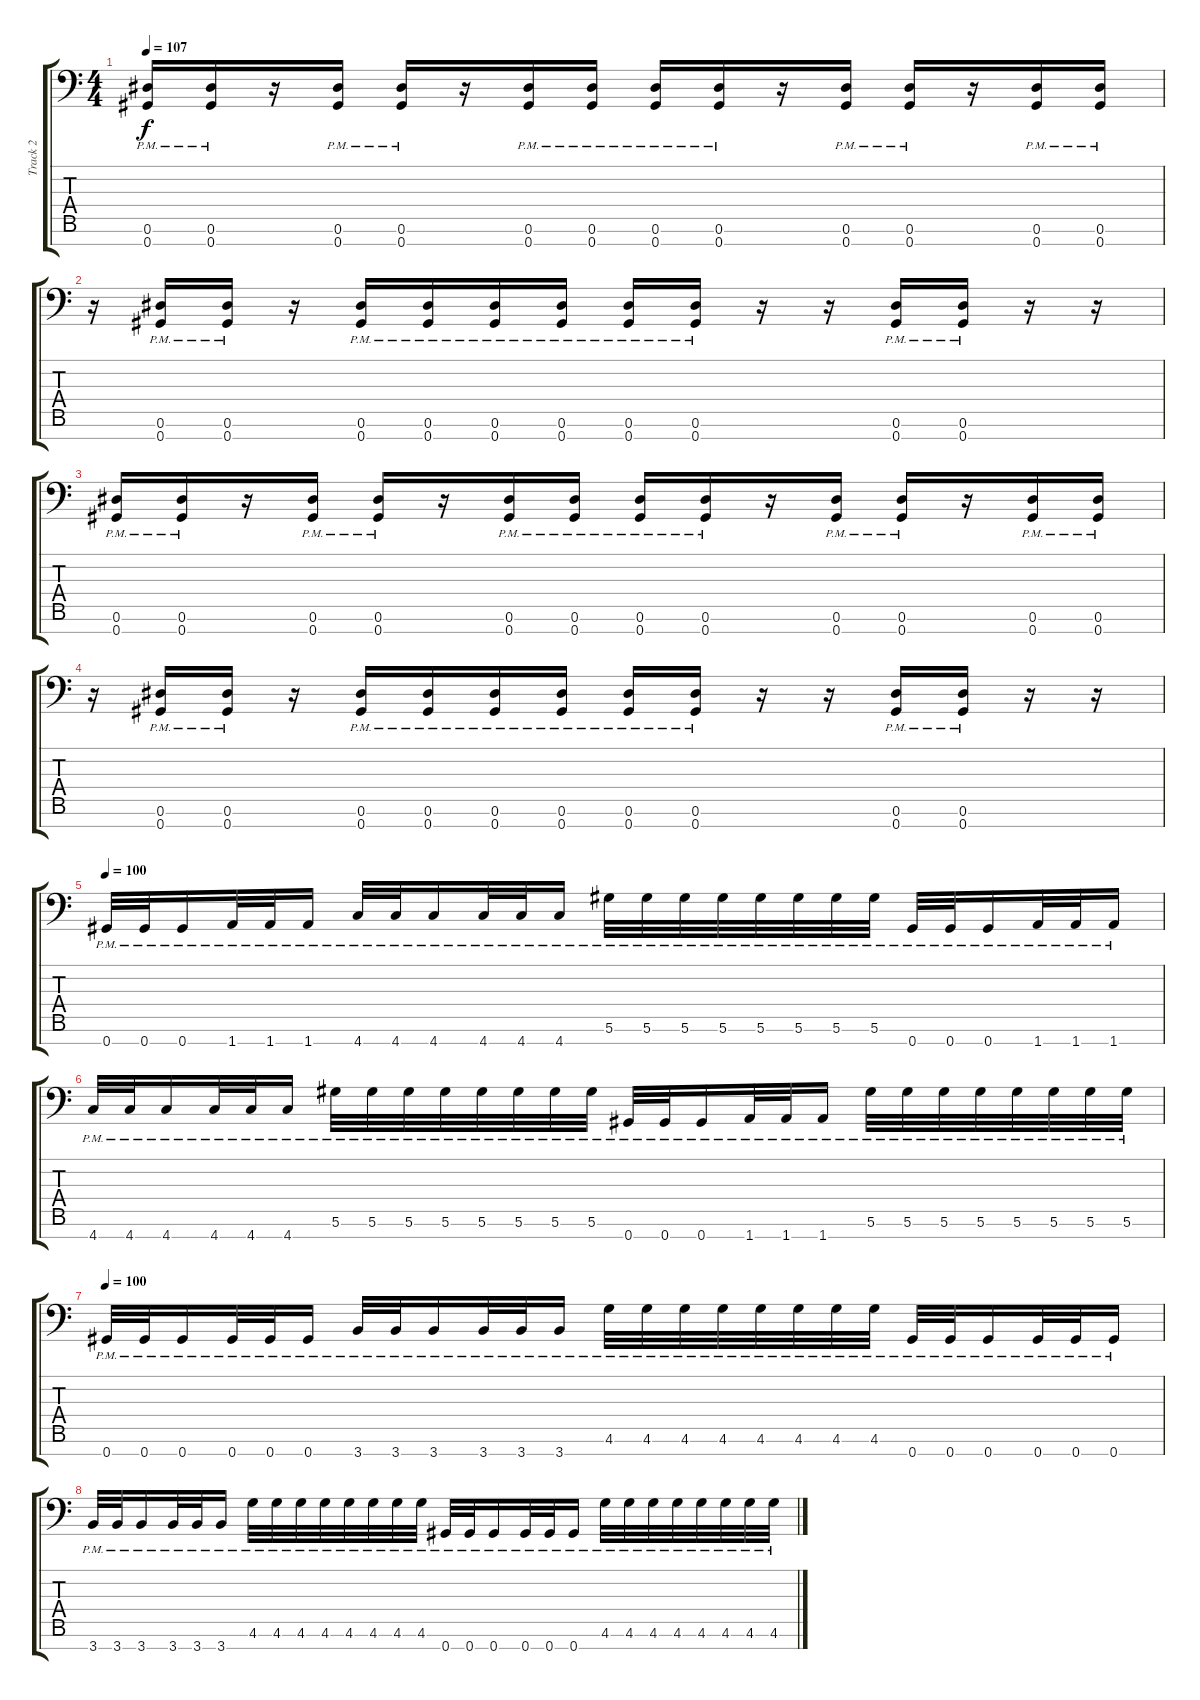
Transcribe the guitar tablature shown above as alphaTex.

\track ("Track 2" "Track 2") {instrument distortionguitar}
\staff {score tabs}
\tuning (Eb4 Bb3 Gb3 Db3 Ab2 Eb2 Ab1) {hide}
\ts (4 4)
\tempo 107
\clef f4
\ks c
(0.6{pm} 0.7{pm}).16{dy f} (0.6{pm} 0.7{pm}).16 r.16 (0.6{pm} 0.7{pm}).16 (0.6{pm} 0.7{pm}).16 r.16 (0.6{pm} 0.7{pm}).16 (0.6{pm} 0.7{pm}).16 (0.6{pm} 0.7{pm}).16 (0.6{pm} 0.7{pm}).16 r.16 (0.6{pm} 0.7{pm}).16 (0.6{pm} 0.7{pm}).16 r.16 (0.6{pm} 0.7{pm}).16 (0.6{pm} 0.7{pm}).16 |
r.16 (0.6{pm} 0.7{pm}).16 (0.6{pm} 0.7{pm}).16 r.16 (0.6{pm} 0.7{pm}).16 (0.6{pm} 0.7{pm}).16 (0.6{pm} 0.7{pm}).16 (0.6{pm} 0.7{pm}).16 (0.6{pm} 0.7{pm}).16 (0.6{pm} 0.7{pm}).16 r.16 r.16 (0.6{pm} 0.7{pm}).16 (0.6{pm} 0.7{pm}).16 r.16 r.16 |
(0.6{pm} 0.7{pm}).16 (0.6{pm} 0.7{pm}).16 r.16 (0.6{pm} 0.7{pm}).16 (0.6{pm} 0.7{pm}).16 r.16 (0.6{pm} 0.7{pm}).16 (0.6{pm} 0.7{pm}).16 (0.6{pm} 0.7{pm}).16 (0.6{pm} 0.7{pm}).16 r.16 (0.6{pm} 0.7{pm}).16 (0.6{pm} 0.7{pm}).16 r.16 (0.6{pm} 0.7{pm}).16 (0.6{pm} 0.7{pm}).16 |
r.16 (0.6{pm} 0.7{pm}).16 (0.6{pm} 0.7{pm}).16 r.16 (0.6{pm} 0.7{pm}).16 (0.6{pm} 0.7{pm}).16 (0.6{pm} 0.7{pm}).16 (0.6{pm} 0.7{pm}).16 (0.6{pm} 0.7{pm}).16 (0.6{pm} 0.7{pm}).16 r.16 r.16 (0.6{pm} 0.7{pm}).16 (0.6{pm} 0.7{pm}).16 r.16 r.16 |
\tempo 100
0.7{pm}.32 0.7{pm}.32 0.7{pm}.16 1.7{pm}.32 1.7{pm}.32 1.7{pm}.16 4.7{pm}.32 4.7{pm}.32 4.7{pm}.16 4.7{pm}.32 4.7{pm}.32 4.7{pm}.16 5.6{pm}.32 5.6{pm}.32 5.6{pm}.32 5.6{pm}.32 5.6{pm}.32 5.6{pm}.32 5.6{pm}.32 5.6{pm}.32 0.7{pm}.32 0.7{pm}.32 0.7{pm}.16 1.7{pm}.32 1.7{pm}.32 1.7{pm}.16 |
4.7{pm}.32 4.7{pm}.32 4.7{pm}.16 4.7{pm}.32 4.7{pm}.32 4.7{pm}.16 5.6{pm}.32 5.6{pm}.32 5.6{pm}.32 5.6{pm}.32 5.6{pm}.32 5.6{pm}.32 5.6{pm}.32 5.6{pm}.32 0.7{pm}.32 0.7{pm}.32 0.7{pm}.16 1.7{pm}.32 1.7{pm}.32 1.7{pm}.16 5.6{pm}.32 5.6{pm}.32 5.6{pm}.32 5.6{pm}.32 5.6{pm}.32 5.6{pm}.32 5.6{pm}.32 5.6{pm}.32 |
\tempo 100
0.7{pm}.32 0.7{pm}.32 0.7{pm}.16 0.7{pm}.32 0.7{pm}.32 0.7{pm}.16 3.7{pm}.32 3.7{pm}.32 3.7{pm}.16 3.7{pm}.32 3.7{pm}.32 3.7{pm}.16 4.6{pm}.32 4.6{pm}.32 4.6{pm}.32 4.6{pm}.32 4.6{pm}.32 4.6{pm}.32 4.6{pm}.32 4.6{pm}.32 0.7{pm}.32 0.7{pm}.32 0.7{pm}.16 0.7{pm}.32 0.7{pm}.32 0.7{pm}.16 |
3.7{pm}.32 3.7{pm}.32 3.7{pm}.16 3.7{pm}.32 3.7{pm}.32 3.7{pm}.16 4.6{pm}.32 4.6{pm}.32 4.6{pm}.32 4.6{pm}.32 4.6{pm}.32 4.6{pm}.32 4.6{pm}.32 4.6{pm}.32 0.7{pm}.32 0.7{pm}.32 0.7{pm}.16 0.7{pm}.32 0.7{pm}.32 0.7{pm}.16 4.6{pm}.32 4.6{pm}.32 4.6{pm}.32 4.6{pm}.32 4.6{pm}.32 4.6{pm}.32 4.6{pm}.32 4.6{pm}.32
